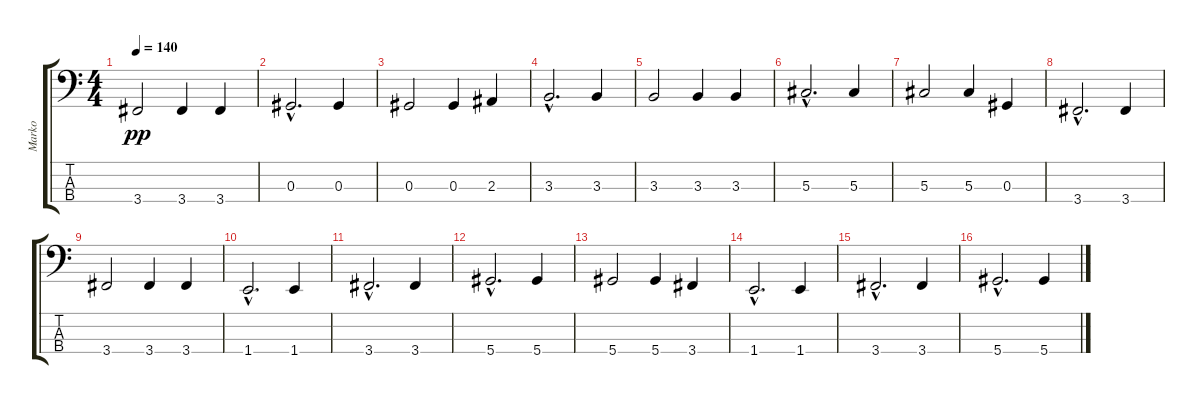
\track ("Marko" "Marko") {instrument slapbass1}
\staff {score tabs}
\tuning (Gb2 Db2 Ab1 Eb1) {hide}
\ts (4 4)
\tempo 140
\clef f4
\ks c
3.4.2{dy pp} 3.4.4 3.4.4 |
0.3{hac}.2{d volume 10 instrument slapbass1} 0.3.4 |
0.3.2 0.3.4 2.3.4 |
3.3{hac}.2{d} 3.3.4 |
3.3.2 3.3.4 3.3.4 |
5.3{hac}.2{d} 5.3.4 |
5.3.2 5.3.4 0.3.4 |
3.4{hac}.2{d} 3.4.4 |
3.4.2 3.4.4 3.4.4 |
1.4{hac}.2{d volume 10 instrument slapbass1} 1.4.4 |
3.4{hac}.2{d} 3.4.4 |
5.4{hac}.2{d} 5.4.4 |
5.4.2 5.4.4 3.4.4 |
1.4{hac}.2{d volume 10 instrument slapbass1} 1.4.4 |
3.4{hac}.2{d} 3.4.4 |
5.4{hac}.2{d} 5.4.4
